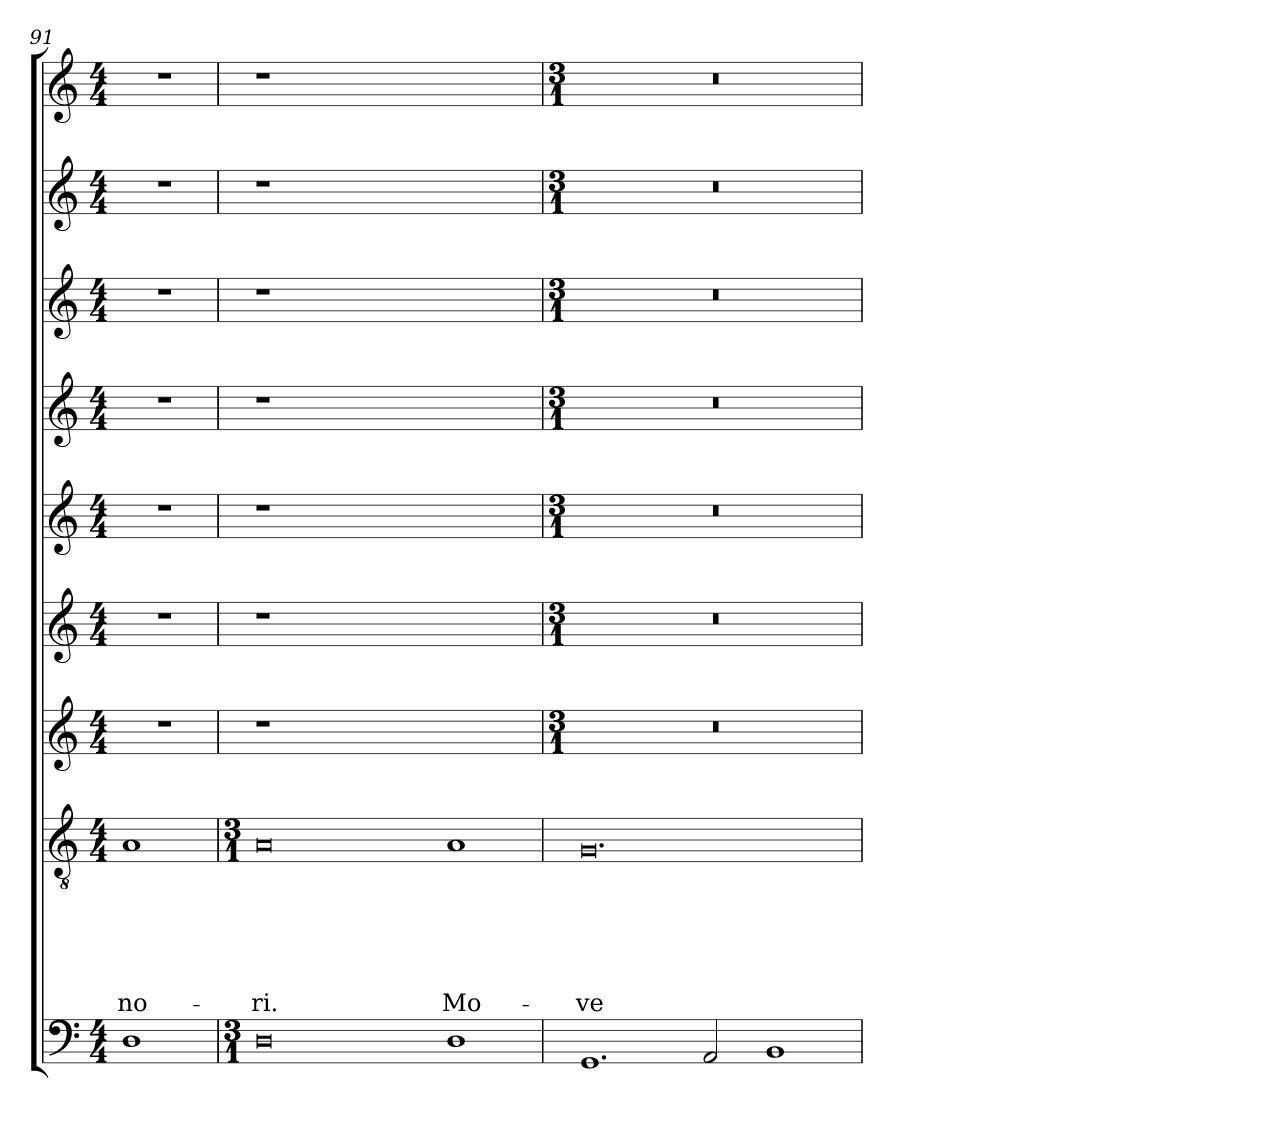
**kern	**kern	**text	**text	**text	**text	**text	**text	**kern	**kern	**kern	**kern	**kern	**kern	**kern
*part9	*part8	*part8	*part8	*part8	*part8	*part8	*part8	*part7	*part6	*part5	*part4	*part3	*part2	*part1
*staff9	*staff8	*staff8	*staff8	*staff8	*staff8	*staff8	*staff8	*staff7	*staff6	*staff5	*staff4	*staff3	*staff2	*staff1
*clefF4	*clefGv2	*	*	*	*	*	*	*clefG2	*clefG2	*clefG2	*clefG2	*clefG2	*clefG2	*clefG2
*k[]	*k[]	*	*	*	*	*	*	*k[]	*k[]	*k[]	*k[]	*k[]	*k[]	*k[]
*C:	*C:	*	*	*	*	*	*	*C:	*C:	*C:	*C:	*C:	*C:	*C:
*M4/4	*M4/4	*	*	*	*	*	*	*M4/4	*M4/4	*M4/4	*M4/4	*M4/4	*M4/4	*M4/4
=91	=91	=91	=91	=91	=91	=91	=91	=91	=91	=91	=91	=91	=91	=91
!	!	!	!	!	!	!	!LO:LY:b	!	!	!	!	!	!	!
1D	1A	.	.	.	.	.	-no-	1r	1r	1r	1r	1r	1r	1r
=92	=92	=92	=92	=92	=92	=92	=92	=92	=92	=92	=92	=92	=92	=92
*M3/1	*M3/1	*	*	*	*	*	*	*	*	*	*	*	*	*
!	!	!	!	!	!	!	!LO:LY:b	!	!	!	!	!	!	!
0D	0A	.	.	.	.	.	-ri.	1r	1r	1r	1r	1r	1r	1r
.	.	.	.	.	.	.	.	0ryy	0ryy	0ryy	0ryy	0ryy	0ryy	0ryy
!	!	!	!	!	!	!	!LO:LY:b	!	!	!	!	!	!	!
1D	1A	.	.	.	.	.	Mo-	.	.	.	.	.	.	.
!!LO:LB:g=z
=93	=93	=93	=93	=93	=93	=93	=93	=93	=93	=93	=93	=93	=93	=93
*	*	*	*	*	*	*	*	*M3/1	*M3/1	*M3/1	*M3/1	*M3/1	*M3/1	*M3/1
!	!	!	!	!	!	!	!LO:LY:b	!	!	!	!	!	!	!
1.GG	0.G	.	.	.	.	.	-ve-	0.r	0.r	0.r	0.r	0.r	0.r	0.r
2AA/	.	.	.	.	.	.	.	.	.	.	.	.	.	.
1BB	.	.	.	.	.	.	.	.	.	.	.	.	.	.
=	=	=	=	=	=	=	=	=	=	=	=	=	=	=
*-	*-	*-	*-	*-	*-	*-	*-	*-	*-	*-	*-	*-	*-	*-
